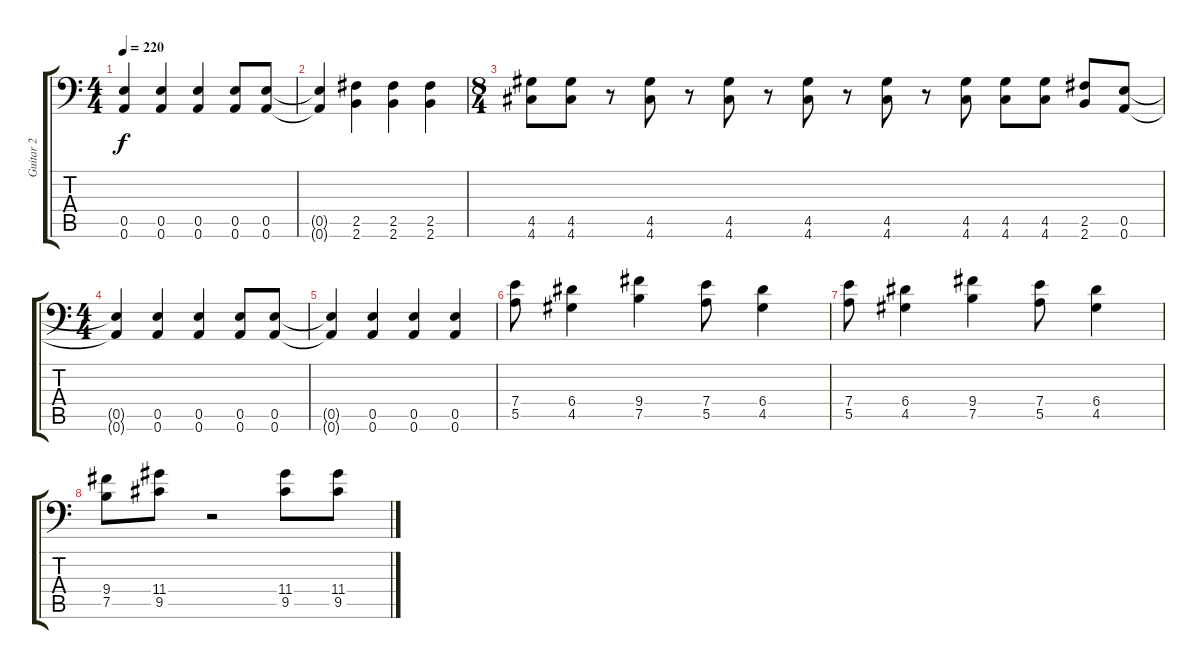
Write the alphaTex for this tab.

\track ("Guitar 2" "Guitar 2") {instrument distortionguitar}
\staff {score tabs}
\tuning (B3 Gb3 D3 A2 E2 A1) {hide}
\ts (4 4)
\tempo 220
\clef f4
\ks c
(0.5{t} 0.6{t}).4{dy f} (0.5 0.6).4 (0.5 0.6).4 (0.5 0.6).8 (0.5 0.6).8 |
(0.5{t} 0.6{t}).4 (2.5 2.6).4 (2.5 2.6).4 (2.5 2.6).4 |
\ts (8 4)
(4.5 4.6).8 (4.5 4.6).8 r.8 (4.5 4.6).8 r.8 (4.5 4.6).8 r.8 (4.5 4.6).8 r.8 (4.5 4.6).8 r.8 (4.5 4.6).8 (4.5 4.6).8 (4.5 4.6).8 (2.5 2.6).8 (0.5 0.6).8 |
\ts (4 4)
(0.5{t} 0.6{t}).4 (0.5 0.6).4 (0.5 0.6).4 (0.5 0.6).8 (0.5 0.6).8 |
(0.5{t} 0.6{t}).4 (0.5 0.6).4 (0.5 0.6).4 (0.5 0.6).4 |
(7.4 5.5).8 (6.4 4.5).4 (9.4 7.5).4 (7.4 5.5).8 (6.4 4.5).4 |
(7.4 5.5).8 (6.4 4.5).4 (9.4 7.5).4 (7.4 5.5).8 (6.4 4.5).4 |
(9.4 7.5).8 (11.4 9.5).8 r.2 (11.4 9.5).8 (11.4 9.5).8
